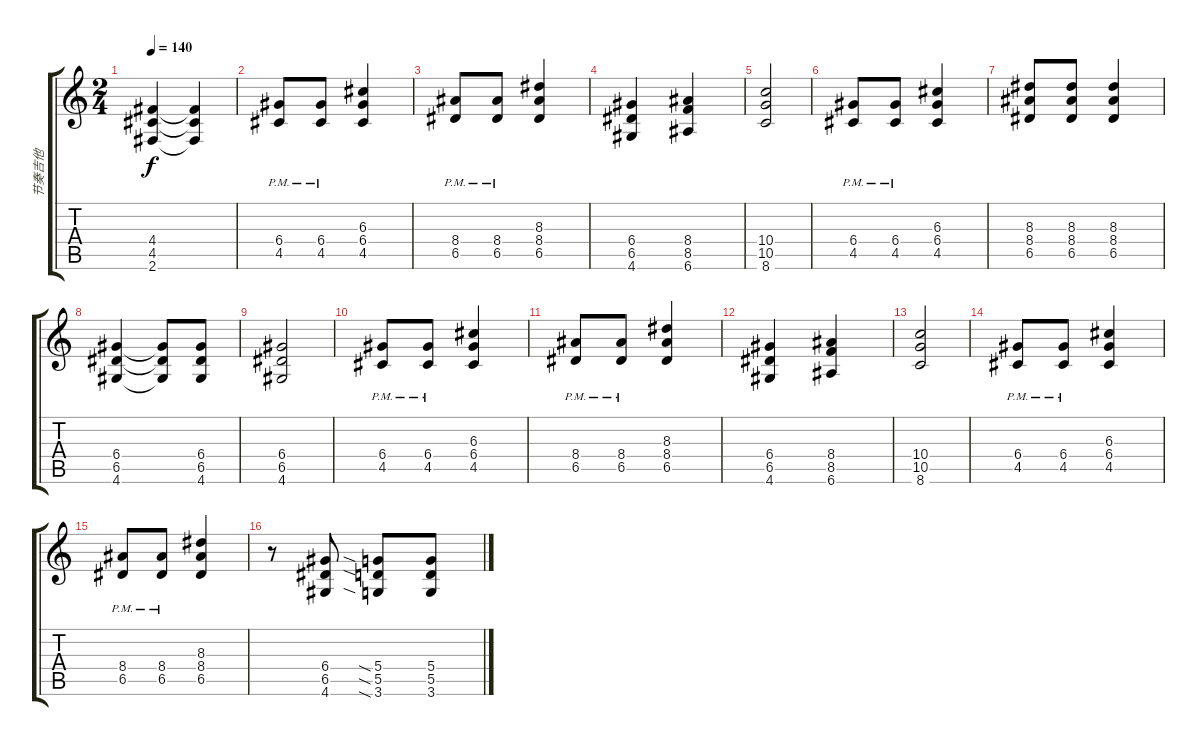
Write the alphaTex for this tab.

\track ("节奏吉他" "节奏吉他") {instrument electricbassfinger}
\staff {score tabs}
\tuning (E4 B3 G3 D3 A2 E2) {hide}
\ts (2 4)
\tempo 140
\clef g2
\ks c
(4.4 4.5 2.6).4{dy f} (4.4{t} 4.5{t} 2.6{t}).4 |
(6.4{pm} 4.5).8 (6.4{pm} 4.5).8 (6.3 6.4 4.5).4 |
(8.4{pm} 6.5).8 (8.4{pm} 6.5).8 (8.3 8.4 6.5).4 |
(6.4 6.5 4.6).4 (8.4 8.5 6.6).4 |
(10.4 10.5 8.6).2 |
(6.4{pm} 4.5{pm}).8 (6.4{pm} 4.5{pm}).8 (6.3 6.4 4.5).4 |
(8.3 8.4 6.5).8 (8.3 8.4 6.5).8 (8.3 8.4 6.5).4 |
(6.4 6.5 4.6).4 (6.4{t} 6.5{t} 4.6{t}).8 (6.4 6.5 4.6).8 |
(6.4 6.5 4.6).2 |
(6.4{pm} 4.5).8 (6.4{pm} 4.5).8 (6.3 6.4 4.5).4 |
(8.4 6.5{pm}).8 (8.4 6.5{pm}).8 (8.3 8.4 6.5).4 |
(6.4 6.5 4.6).4 (8.4 8.5 6.6).4 |
(10.4 10.5 8.6).2 |
(6.4{pm} 4.5).8 (6.4{pm} 4.5).8 (6.3 6.4 4.5).4 |
(8.4{pm} 6.5).8 (8.4{pm} 6.5).8 (8.3 8.4 6.5).4 |
r.8 (6.4 6.5 4.6).8 (5.4{sia} 5.5{sia} 3.6{sia}).8 (5.4 5.5 3.6).8
